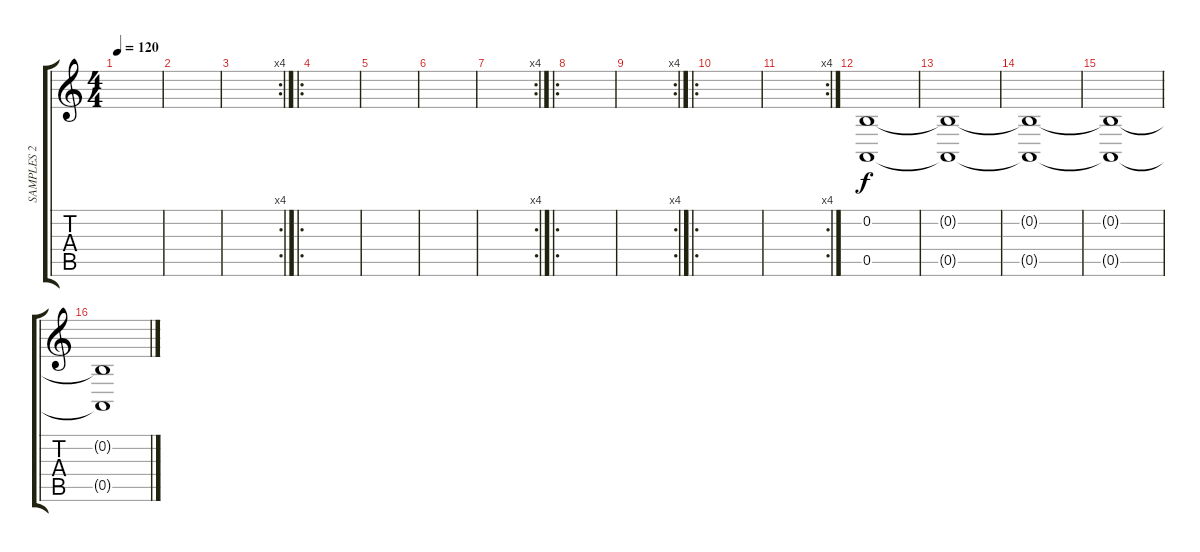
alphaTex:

\track ("SAMPLES 2" "SAMPLES 2") {instrument pad4choir}
\staff {score tabs}
\tuning (E4 B3 G3 D3 A2 E2) {hide}
\ts (4 4)
\tempo 120
\clef g2
\ks c
|
|
\rc 4
|
\ro
|
|
|
\rc 4
|
\ro
|
\rc 4
|
\ro
|
\rc 4
|
(0.2 0.5).1 |
(0.2{t} 0.5{t}).1 |
(0.2{t} 0.5{t}).1 |
(0.2{t} 0.5{t}).1 |
(0.2{t} 0.5{t}).1
